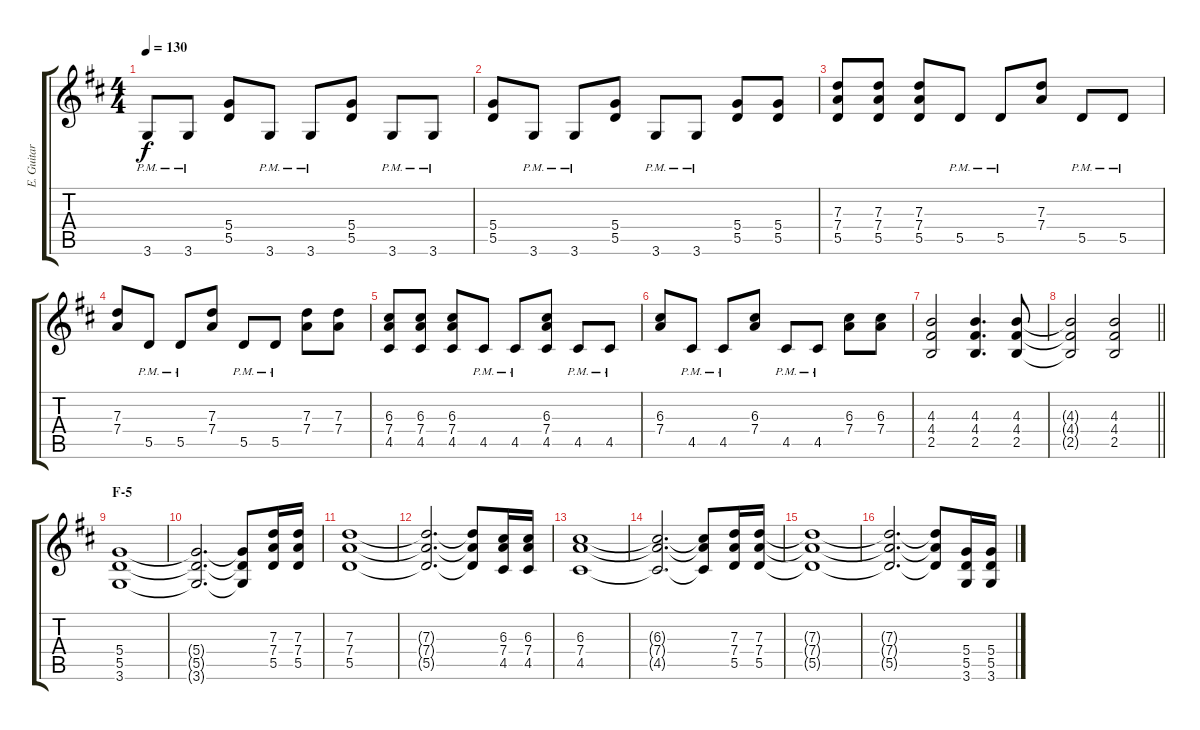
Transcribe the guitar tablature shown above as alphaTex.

\track ("E. Guitar II" "E. Guitar ") {instrument electricguitarclean}
\staff {score tabs}
\tuning (E4 B3 G3 D3 A2 E2) {hide}
\ts (4 4)
\tempo 130
\clef g2
\ks d
3.6{pm}.8{dy f} 3.6{pm}.8 (5.4 5.5).8 3.6{pm}.8 3.6{pm}.8 (5.4 5.5).8 3.6{pm}.8 3.6{pm}.8 |
(5.4 5.5).8 3.6{pm}.8 3.6{pm}.8 (5.4 5.5).8 3.6{pm}.8 3.6{pm}.8 (5.4 5.5).8 (5.4 5.5).8 |
(7.3 7.4 5.5).8 (7.3 7.4 5.5).8 (7.3 7.4 5.5).8 5.5{pm}.8 5.5{pm}.8 (7.3 7.4).8 5.5{pm}.8 5.5{pm}.8 |
(7.3 7.4).8 5.5{pm}.8 5.5{pm}.8 (7.3 7.4).8 5.5{pm}.8 5.5{pm}.8 (7.3 7.4).8 (7.3 7.4).8 |
(6.3 7.4 4.5).8 (6.3 7.4 4.5).8 (6.3 7.4 4.5).8 4.5{pm}.8 4.5{pm}.8 (6.3 7.4 4.5).8 4.5{pm}.8 4.5{pm}.8 |
(6.3 7.4).8 4.5{pm}.8 4.5{pm}.8 (6.3 7.4).8 4.5{pm}.8 4.5{pm}.8 (6.3 7.4).8 (6.3 7.4).8 |
(4.3 4.4 2.5).2 (4.3 4.4 2.5).4{d} (4.3 4.4 2.5).8 |
\barLineRight lightlight
(4.3{t} 4.4{t} 2.5{t}).2 (4.3 4.4 2.5).2 |
\section ("" "F-5")
(5.4 5.5 3.6).1 |
(5.4{t} 5.5{t} 3.6{t}).2{d} (5.4{t} 5.5{t} 3.6{t}).8 (7.3 7.4 5.5).16 (7.3 7.4 5.5).16 |
(7.3 7.4 5.5).1 |
(7.3{t} 7.4{t} 5.5{t}).2{d} (7.3{t} 7.4{t} 5.5{t}).8 (6.3 7.4 4.5).16 (6.3 7.4 4.5).16 |
(6.3 7.4 4.5).1 |
(6.3{t} 7.4{t} 4.5{t}).2{d} (6.3{t} 7.4{t} 4.5{t}).8 (7.3 7.4 5.5).16 (7.3 7.4 5.5).16 |
(7.3{t} 7.4{t} 5.5{t}).1 |
(7.3{t} 7.4{t} 5.5{t}).2{d} (7.3{t} 7.4{t} 5.5{t}).8 (5.4 5.5 3.6).16 (5.4 5.5 3.6).16
